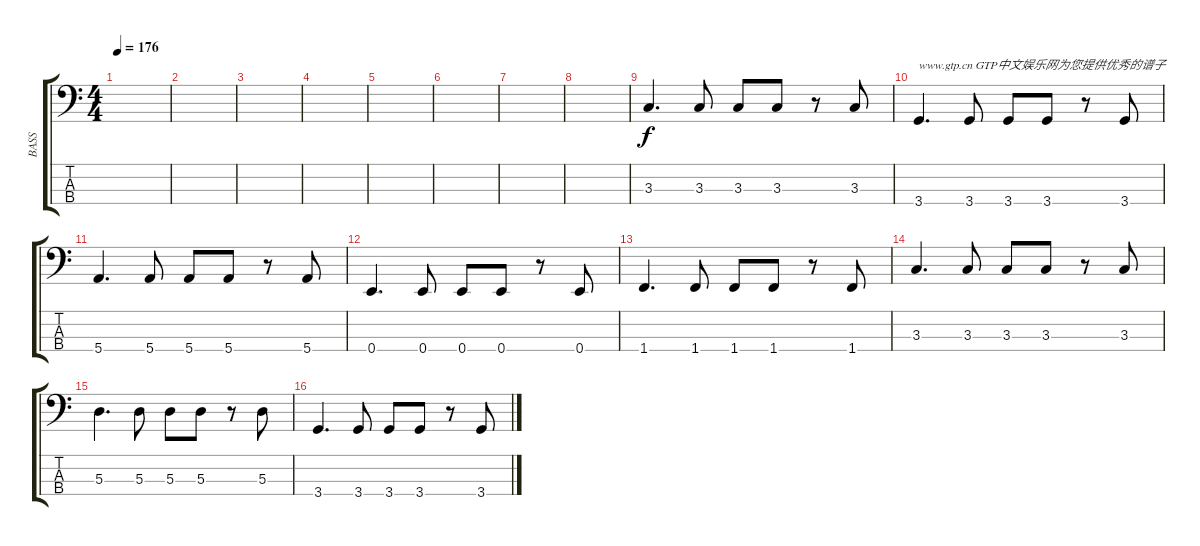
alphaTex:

\track ("BASS" "BASS") {mute instrument fretlessbass}
\staff {score tabs}
\tuning (G2 D2 A1 E1) {hide}
\ts (4 4)
\tempo 176
\clef f4
\ks c
|
|
|
|
|
|
|
|
3.3.4{d} 3.3.8 3.3.8 3.3.8 r.8 3.3.8 |
3.4.4{d txt "www.gtp.cn GTP中文娱乐网为您提供优秀的谱子"} 3.4.8 3.4.8 3.4.8 r.8 3.4.8 |
5.4.4{d} 5.4.8 5.4.8 5.4.8 r.8 5.4.8 |
0.4.4{d} 0.4.8 0.4.8 0.4.8 r.8 0.4.8 |
1.4.4{d} 1.4.8 1.4.8 1.4.8 r.8 1.4.8 |
3.3.4{d} 3.3.8 3.3.8 3.3.8 r.8 3.3.8 |
5.3.4{d} 5.3.8 5.3.8 5.3.8 r.8 5.3.8 |
3.4.4{d} 3.4.8 3.4.8 3.4.8 r.8 3.4.8
